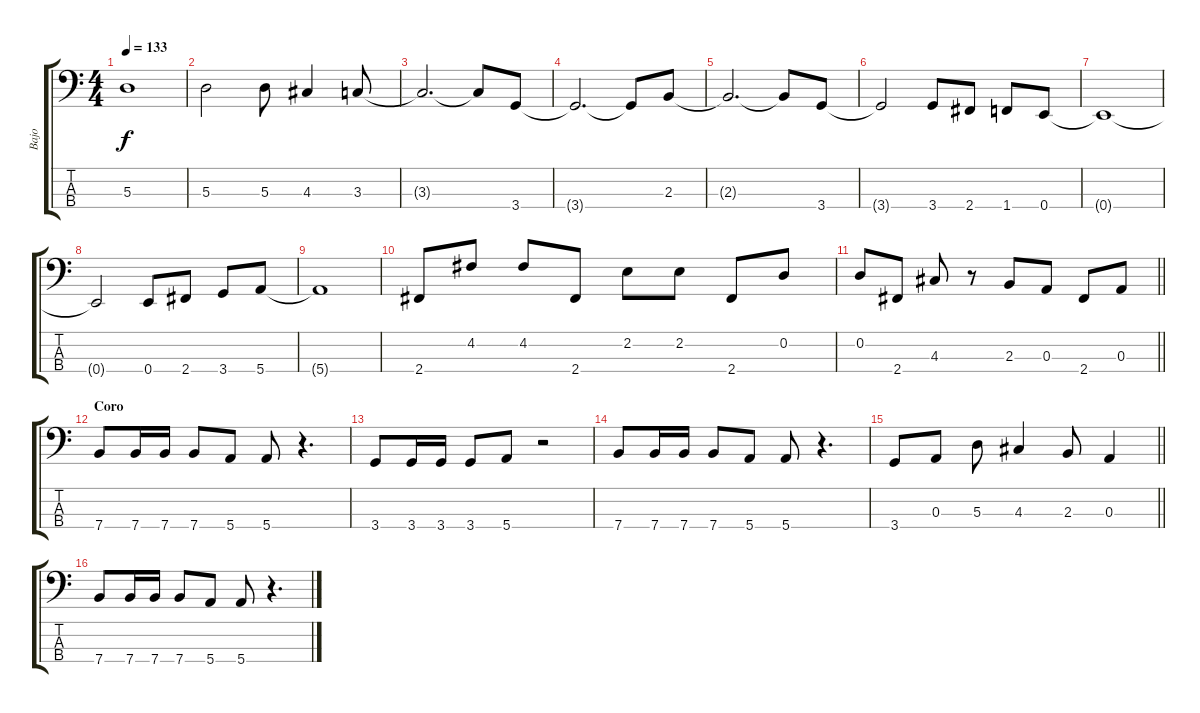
\track ("Bajo" "Bajo") {instrument electricbasspick}
\staff {score tabs}
\tuning (G2 D2 A1 E1) {hide}
\ts (4 4)
\tempo 133
\clef f4
\ks c
5.3.1{dy f} |
5.3.2 5.3.8 4.3.4 3.3.8 |
3.3{t}.2{d} 3.3{t}.8 3.4.8 |
3.4{t}.2{d} 3.4{t}.8 2.3.8 |
2.3{t}.2{d} 2.3{t}.8 3.4.8 |
3.4{t}.2 3.4.8 2.4.8 1.4.8 0.4.8 |
0.4{t}.1 |
0.4{t}.2 0.4.8 2.4.8 3.4.8 5.4.8 |
5.4{t}.1 |
2.4.8 4.2.8 4.2.8 2.4.8 2.2.8 2.2.8 2.4.8 0.2.8 |
\barLineRight lightlight
0.2.8 2.4.8 4.3.8 r.8 2.3.8 0.3.8 2.4.8 0.3.8 |
\section ("" "Coro")
7.4.8 7.4.16 7.4.16 7.4.8 5.4.8 5.4.8 r.4{d} |
3.4.8 3.4.16 3.4.16 3.4.8 5.4.8 r.2 |
7.4.8 7.4.16 7.4.16 7.4.8 5.4.8 5.4.8 r.4{d} |
\barLineRight lightlight
3.4.8 0.3.8 5.3.8 4.3.4 2.3.8 0.3.4 |
7.4.8 7.4.16 7.4.16 7.4.8 5.4.8 5.4.8 r.4{d}
